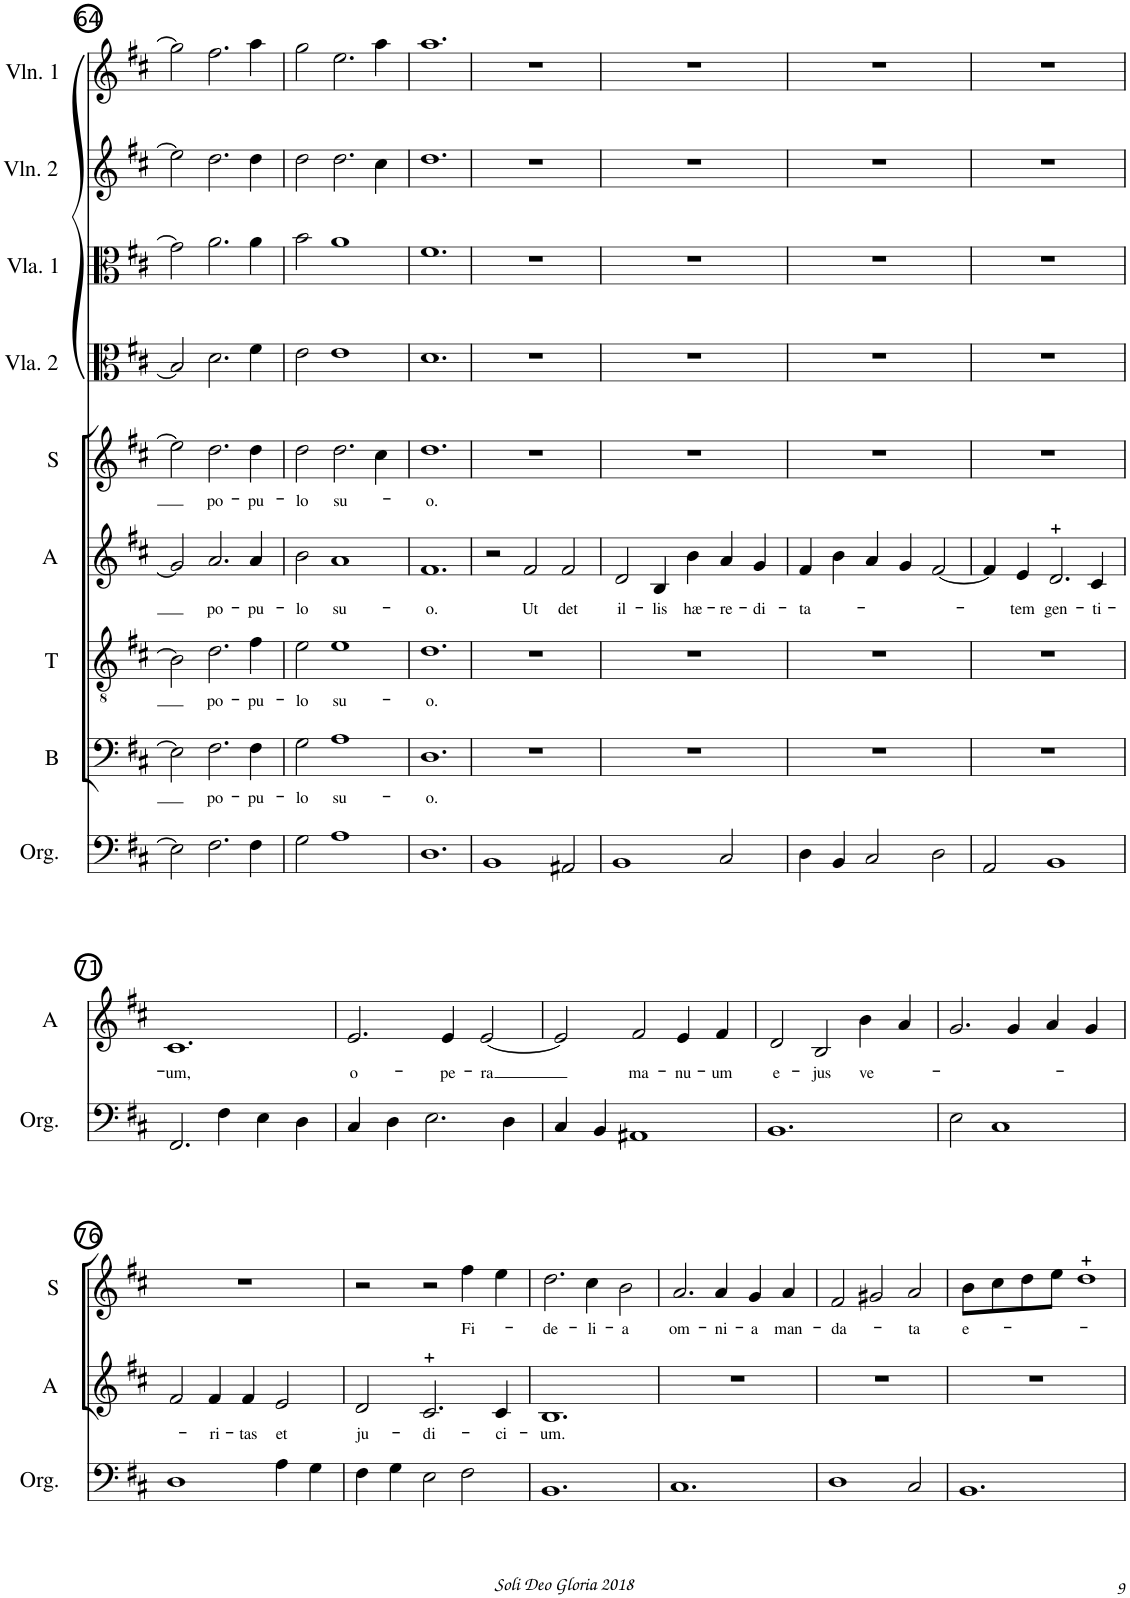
**kern	**kern	**text	**kern	**text	**kern	**text	**kern	**text	**kern	**kern	**kern	**kern
*part9	*part8	*part8	*part7	*part7	*part6	*part6	*part5	*part5	*part4	*part3	*part2	*part1
*staff9	*staff8	*staff8	*staff7	*staff7	*staff6	*staff6	*staff5	*staff5	*staff4	*staff3	*staff2	*staff1
*I"Organ	*I"Bass	*	*I"Tenor	*	*I"Alto	*	*I"Soprano	*	*I"Viola 2	*I"Viola 1	*I"Violin 2	*I"Violin 1
*I'Org.	*I'B	*	*I'T	*	*I'A	*	*I'S	*	*I'Vla. 2	*I'Vla. 1	*I'Vln. 2	*I'Vln. 1
!!LO:PB:g=z
*clefF4	*clefF4	*	*clefGv2	*	*clefG2	*	*clefG2	*	*clefC3	*clefC3	*clefG2	*clefG2
*k[f#c#]	*k[f#c#]	*	*k[f#c#]	*	*k[f#c#]	*	*k[f#c#]	*	*k[f#c#]	*k[f#c#]	*k[f#c#]	*k[f#c#]
*D:	*D:	*	*D:	*	*D:	*	*D:	*	*D:	*D:	*D:	*D:
*M3/2	*M3/2	*	*M3/2	*	*M3/2	*	*M3/2	*	*M3/2	*M3/2	*M3/2	*M3/2
=64	=64	=64	=64	=64	=64	=64	=64	=64	=64	=64	=64	=64
2E\]	2E\]	.	2B\]	.	2g/]	.	2ee\]	.	2B/]	2g\]	2ee\]	2gg\]
!	!	!LO:LY:b	!	!LO:LY:b	!	!LO:LY:b	!	!LO:LY:b	!	!	!	!
2.F#\	2.F#\	po-	2.d\	po-	2.a/	po-	2.dd\	po-	2.d\	2.a\	2.dd\	2.ff#\
!	!	!LO:LY:b	!	!LO:LY:b	!	!LO:LY:b	!	!LO:LY:b	!	!	!	!
4F#\	4F#\	-pu-	4f#\	-pu-	4a/	-pu-	4dd\	-pu-	4f#\	4a\	4dd\	4aa\
=65	=65	=65	=65	=65	=65	=65	=65	=65	=65	=65	=65	=65
!	!	!LO:LY:b	!	!LO:LY:b	!	!LO:LY:b	!	!LO:LY:b	!	!	!	!
2G\	2G\	-lo	2e\	-lo	2b\	-lo	2dd\	-lo	2e\	2b\	2dd\	2gg\
!	!	!LO:LY:b	!	!LO:LY:b	!	!LO:LY:b	!	!LO:LY:b	!	!	!	!
1A	1A	su-	1e	su-	1a	su-	2.dd\	su-	1e	1a	2.dd\	2.ee\
.	.	.	.	.	.	.	4cc#\	.	.	.	4cc#\	4aa\
=66	=66	=66	=66	=66	=66	=66	=66	=66	=66	=66	=66	=66
!	!	!LO:LY:b	!	!LO:LY:b	!	!LO:LY:b	!	!LO:LY:b	!	!	!	!
1.D	1.D	-o.	1.d	-o.	1.f#	-o.	1.dd	-o.	1.d	1.f#	1.dd	1.aa
=67	=67	=67	=67	=67	=67	=67	=67	=67	=67	=67	=67	=67
1BB	1.r	.	1.r	.	2r	.	1.r	.	1.r	1.r	1.r	1.r
!	!	!	!	!	!	!LO:LY:b	!	!	!	!	!	!
.	.	.	.	.	2f#/	Ut	.	.	.	.	.	.
!	!	!	!	!	!	!LO:LY:b	!	!	!	!	!	!
2AA#X/	.	.	.	.	2f#/	det	.	.	.	.	.	.
=68	=68	=68	=68	=68	=68	=68	=68	=68	=68	=68	=68	=68
!	!	!	!	!	!	!LO:LY:b	!	!	!	!	!	!
1BB	1.r	.	1.r	.	2d/	il-	1.r	.	1.r	1.r	1.r	1.r
!	!	!	!	!	!	!LO:LY:b	!	!	!	!	!	!
.	.	.	.	.	4B/	-lis	.	.	.	.	.	.
!	!	!	!	!	!	!LO:LY:b	!	!	!	!	!	!
.	.	.	.	.	4b\	hæ-	.	.	.	.	.	.
!	!	!	!	!	!	!LO:LY:b	!	!	!	!	!	!
2C#/	.	.	.	.	4a/	-re-	.	.	.	.	.	.
!	!	!	!	!	!	!LO:LY:b	!	!	!	!	!	!
.	.	.	.	.	4g/	-di-	.	.	.	.	.	.
=69	=69	=69	=69	=69	=69	=69	=69	=69	=69	=69	=69	=69
!	!	!	!	!	!	!LO:LY:b	!	!	!	!	!	!
4D\	1.r	.	1.r	.	4f#/	-ta-	1.r	.	1.r	1.r	1.r	1.r
4BB/	.	.	.	.	4b\	.	.	.	.	.	.	.
2C#/	.	.	.	.	4a/	.	.	.	.	.	.	.
.	.	.	.	.	4g/	.	.	.	.	.	.	.
2D\	.	.	.	.	[2f#/	.	.	.	.	.	.	.
=70	=70	=70	=70	=70	=70	=70	=70	=70	=70	=70	=70	=70
2AA/	1.r	.	1.r	.	4f#/]	.	1.r	.	1.r	1.r	1.r	1.r
!	!	!	!	!	!	!LO:LY:b	!	!	!	!	!	!
.	.	.	.	.	4e/	-tem	.	.	.	.	.	.
!	!	!	!	!	!	!LO:LY:b	!	!	!	!	!	!
1BB	.	.	.	.	2.d/	gen-	.	.	.	.	.	.
!	!	!	!	!	!	!LO:LY:b	!	!	!	!	!	!
.	.	.	.	.	4c#/	-ti-	.	.	.	.	.	.
!!LO:LB:g=z
=71	=71	=71	=71	=71	=71	=71	=71	=71	=71	=71	=71	=71
!	!	!	!	!	!	!LO:LY:b	!	!	!	!	!	!
2.FF#/	1.r	.	1.r	.	1.c#	-um,	1.r	.	1.r	1.r	1.r	1.r
4F#\	.	.	.	.	.	.	.	.	.	.	.	.
4E\	.	.	.	.	.	.	.	.	.	.	.	.
4D\	.	.	.	.	.	.	.	.	.	.	.	.
=72	=72	=72	=72	=72	=72	=72	=72	=72	=72	=72	=72	=72
!	!	!	!	!	!	!LO:LY:b	!	!	!	!	!	!
4C#/	1.r	.	1.r	.	2.e/	o-	1.r	.	1.r	1.r	1.r	1.r
4D\	.	.	.	.	.	.	.	.	.	.	.	.
2.E\	.	.	.	.	.	.	.	.	.	.	.	.
!	!	!	!	!	!	!LO:LY:b	!	!	!	!	!	!
.	.	.	.	.	4e/	-pe-	.	.	.	.	.	.
!	!	!	!	!	!	!LO:LY:b	!	!	!	!	!	!
.	.	.	.	.	[2e/	-ra	.	.	.	.	.	.
4D\	.	.	.	.	.	.	.	.	.	.	.	.
=73	=73	=73	=73	=73	=73	=73	=73	=73	=73	=73	=73	=73
4C#/	1.r	.	1.r	.	2e/]	.	1.r	.	1.r	1.r	1.r	1.r
4BB/	.	.	.	.	.	.	.	.	.	.	.	.
!	!	!	!	!	!	!LO:LY:b	!	!	!	!	!	!
1AA#X	.	.	.	.	2f#/	ma-	.	.	.	.	.	.
!	!	!	!	!	!	!LO:LY:b	!	!	!	!	!	!
.	.	.	.	.	4e/	-nu-	.	.	.	.	.	.
!	!	!	!	!	!	!LO:LY:b	!	!	!	!	!	!
.	.	.	.	.	4f#/	-um	.	.	.	.	.	.
=74	=74	=74	=74	=74	=74	=74	=74	=74	=74	=74	=74	=74
!	!	!	!	!	!	!LO:LY:b	!	!	!	!	!	!
1.BB	1.r	.	1.r	.	2d/	e-	1.r	.	1.r	1.r	1.r	1.r
!	!	!	!	!	!	!LO:LY:b	!	!	!	!	!	!
.	.	.	.	.	2B/	-jus	.	.	.	.	.	.
!	!	!	!	!	!	!LO:LY:b	!	!	!	!	!	!
.	.	.	.	.	4b\	ve-	.	.	.	.	.	.
.	.	.	.	.	4a/	.	.	.	.	.	.	.
=75	=75	=75	=75	=75	=75	=75	=75	=75	=75	=75	=75	=75
2E\	1.r	.	1.r	.	2.g/	.	1.r	.	1.r	1.r	1.r	1.r
1C#	.	.	.	.	.	.	.	.	.	.	.	.
.	.	.	.	.	4g/	.	.	.	.	.	.	.
.	.	.	.	.	4a/	.	.	.	.	.	.	.
.	.	.	.	.	4g/	.	.	.	.	.	.	.
!!LO:LB:g=z
=76	=76	=76	=76	=76	=76	=76	=76	=76	=76	=76	=76	=76
1D	1.r	.	1.r	.	2f#/	.	1.r	.	1.r	1.r	1.r	1.r
!	!	!	!	!	!	!LO:LY:b	!	!	!	!	!	!
.	.	.	.	.	4f#/	-ri-	.	.	.	.	.	.
!	!	!	!	!	!	!LO:LY:b	!	!	!	!	!	!
.	.	.	.	.	4f#/	-tas	.	.	.	.	.	.
!	!	!	!	!	!	!LO:LY:b	!	!	!	!	!	!
4A\	.	.	.	.	2e/	et	.	.	.	.	.	.
4G\	.	.	.	.	.	.	.	.	.	.	.	.
=77	=77	=77	=77	=77	=77	=77	=77	=77	=77	=77	=77	=77
!	!	!	!	!	!	!LO:LY:b	!	!	!	!	!	!
4F#\	1.r	.	1.r	.	2d/	ju-	2r	.	1.r	1.r	1.r	1.r
4G\	.	.	.	.	.	.	.	.	.	.	.	.
!	!	!	!	!	!	!LO:LY:b	!	!	!	!	!	!
2E\	.	.	.	.	2.c#/	-di-	2r	.	.	.	.	.
!	!	!	!	!	!	!	!	!LO:LY:b	!	!	!	!
2F#\	.	.	.	.	.	.	4ff#\	Fi-	.	.	.	.
!	!	!	!	!	!	!LO:LY:b	!	!	!	!	!	!
.	.	.	.	.	4c#/	-ci-	4ee\	.	.	.	.	.
=78	=78	=78	=78	=78	=78	=78	=78	=78	=78	=78	=78	=78
!	!	!	!	!	!	!LO:LY:b	!	!LO:LY:b	!	!	!	!
1.BB	1.r	.	1.r	.	1.B	-um.	2.dd\	-de-	1.r	1.r	1.r	1.r
!	!	!	!	!	!	!	!	!LO:LY:b	!	!	!	!
.	.	.	.	.	.	.	4cc#\	-li-	.	.	.	.
!	!	!	!	!	!	!	!	!LO:LY:b	!	!	!	!
.	.	.	.	.	.	.	2b\	-a	.	.	.	.
=79	=79	=79	=79	=79	=79	=79	=79	=79	=79	=79	=79	=79
!	!	!	!	!	!	!	!	!LO:LY:b	!	!	!	!
1.C#	1.r	.	1.r	.	1.r	.	2.a/	om-	1.r	1.r	1.r	1.r
!	!	!	!	!	!	!	!	!LO:LY:b	!	!	!	!
.	.	.	.	.	.	.	4a/	-ni-	.	.	.	.
!	!	!	!	!	!	!	!	!LO:LY:b	!	!	!	!
.	.	.	.	.	.	.	4g/	-a	.	.	.	.
!	!	!	!	!	!	!	!	!LO:LY:b	!	!	!	!
.	.	.	.	.	.	.	4a/	man-	.	.	.	.
=80	=80	=80	=80	=80	=80	=80	=80	=80	=80	=80	=80	=80
!	!	!	!	!	!	!	!	!LO:LY:b	!	!	!	!
1D	1.r	.	1.r	.	1.r	.	2f#/	-da-	1.r	1.r	1.r	1.r
.	.	.	.	.	.	.	2g#X/	.	.	.	.	.
!	!	!	!	!	!	!	!	!LO:LY:b	!	!	!	!
2C#/	.	.	.	.	.	.	2a/	-ta	.	.	.	.
=81	=81	=81	=81	=81	=81	=81	=81	=81	=81	=81	=81	=81
!	!	!	!	!	!	!	!	!LO:LY:b	!	!	!	!
1.BB	1.r	.	1.r	.	1.r	.	8b\L	e-	1.r	1.r	1.r	1.r
.	.	.	.	.	.	.	8cc#\	.	.	.	.	.
.	.	.	.	.	.	.	8dd\	.	.	.	.	.
.	.	.	.	.	.	.	8ee\J	.	.	.	.	.
.	.	.	.	.	.	.	1dd	.	.	.	.	.
=	=	=	=	=	=	=	=	=	=	=	=	=
*-	*-	*-	*-	*-	*-	*-	*-	*-	*-	*-	*-	*-
